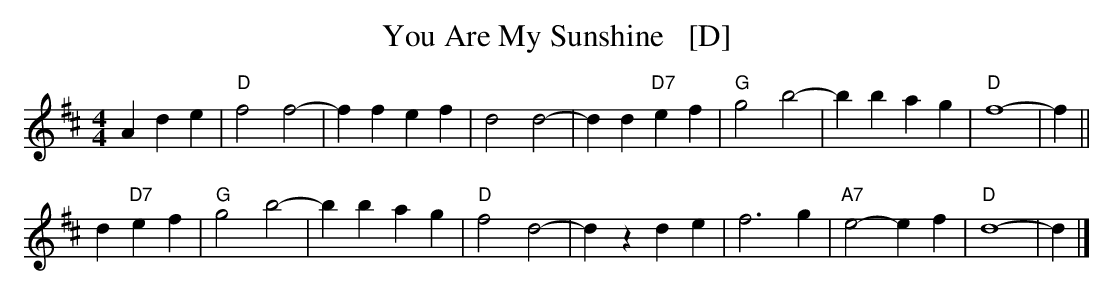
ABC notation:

X:1
T: You Are My Sunshine   [D]
M: 4/4
L: 1/4
K: D
Ade |\
"D"f2 f2- | ff ef | d2 d2- | dd "D7"ef | "G"g2 b2- | bb ag | "D"f4- | f ||
d "D7"e f |\
"G"g2 b2- | bb ag | "D"f2 d2- | dz de | f3 g | "A7"e2- ef | "D"d4- | d |]
